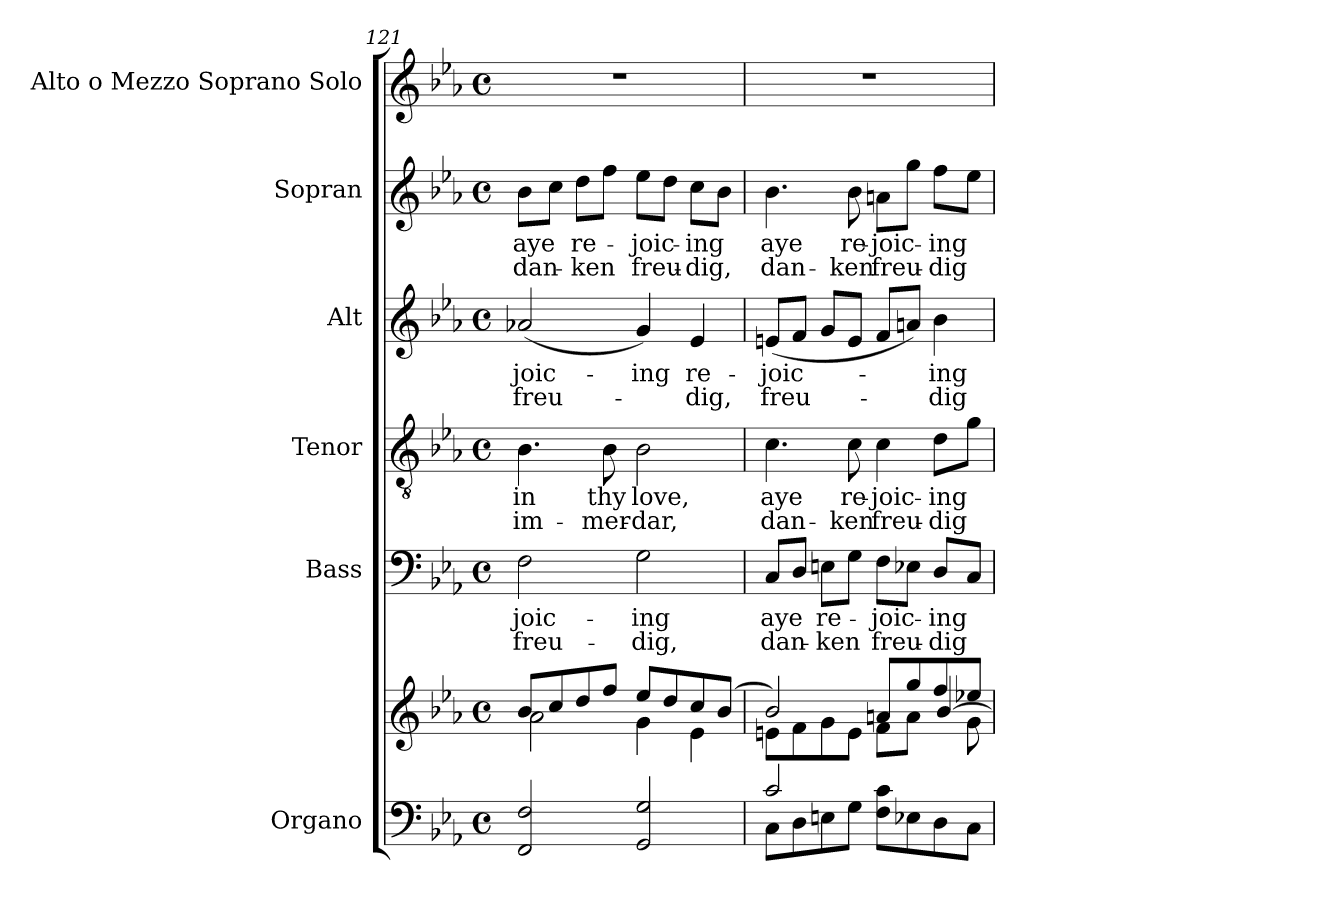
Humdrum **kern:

**kern	**kern	**kern	**text	**text	**kern	**text	**text	**kern	**text	**text	**kern	**text	**text	**kern
*part6	*part6	*part5	*part5	*part5	*part4	*part4	*part4	*part3	*part3	*part3	*part2	*part2	*part2	*part1
*staff7	*staff6	*staff5	*staff5	*staff5	*staff4	*staff4	*staff4	*staff3	*staff3	*staff3	*staff2	*staff2	*staff2	*staff1
*I"Organo	*	*I"Bass	*	*	*I"Tenor	*	*	*I"Alt	*	*	*I"Sopran	*	*	*I"Alto o Mezzo Soprano Solo
*	*	*I'B	*	*	*I'T	*	*	*I'A	*	*	*I'S	*	*	*I'S o l o
*clefF4	*clefG2	*clefF4	*	*	*clefGv2	*	*	*clefG2	*	*	*clefG2	*	*	*clefG2
*k[b-e-a-]	*k[b-e-a-]	*k[b-e-a-]	*	*	*k[b-e-a-]	*	*	*k[b-e-a-]	*	*	*k[b-e-a-]	*	*	*k[b-e-a-]
*M4/4	*M4/4	*M4/4	*	*	*M4/4	*	*	*M4/4	*	*	*M4/4	*	*	*M4/4
*met(c)	*met(c)	*met(c)	*	*	*met(c)	*	*	*met(c)	*	*	*met(c)	*	*	*met(c)
=121	=121	=121	=121	=121	=121	=121	=121	=121	=121	=121	=121	=121	=121	=121
*	*^	*	*	*	*	*	*	*	*	*	*	*	*	*
2FF/ 2F/	8b-/L	2a-\	2F\	-joic-	freu-	4.B-\	in	im-	(2a-X/	-joic-	freu-	8b-\L	aye	dan-	1r
.	8cc/	.	.	.	.	.	.	.	.	.	.	8cc\J	.	.	.
.	8dd/	.	.	.	.	.	.	.	.	.	.	8dd\L	re-	-ken	.
.	8ff/J	.	.	.	.	8B-\	thy	-mer-	.	.	.	8ff\J	.	.	.
2GG/ 2G/	8ee-/L	4g\	2G\	-ing	-dig,	2B-\	love,	-dar,	4g/)	-ing	.	8ee-\L	-joic-	freu-	.
.	8dd/	.	.	.	.	.	.	.	.	.	.	8dd\J	.	.	.
.	8cc/	4e-\	.	.	.	.	.	.	4e-/	re-	-dig,	8cc\L	-ing	-dig,	.
.	(8b-/J	.	.	.	.	.	.	.	.	.	.	8b-\J	.	.	.
=122	=122	=122	=122	=122	=122	=122	=122	=122	=122	=122	=122	=122	=122	=122	=122
*^	*	*^	*	*	*	*	*	*	*	*	*	*	*	*	*
2c/	8C\L	2b-/)	8en\L	2.ryy	8C/L	aye	dan-	4.c\	aye	dan-	(8en/L	-joic-	freu-	4.b-\	aye	dan-	1r
.	8D\	.	8f\	.	8D/J	.	.	.	.	.	8f/J	.	.	.	.	.	.
.	8En\	.	8g\	.	8En\L	re-	-ken	.	.	.	8g/L	.	.	.	.	.	.
.	8G\J	.	8e\J	.	8G\J	.	.	8c\	re-	-ken	8e/J	.	.	8b-\	re-	-ken	.
2ryy	8F\ 8c\L	8an/L	8f\L	.	8F\L	-joic-	freu-	4c\	-joic-	freu-	8f/L	.	.	8an\L	-joic-	freu-	.
.	8E-X\	8gg/	8a\J	.	8E-X\J	.	.	.	.	.	8an/J)	.	.	8gg\J	.	.	.
.	8D\	8ff/	8ryy	[4b-/	8D/L	-ing	-dig	8d\L	-ing	-dig	4b-\	-ing	-dig	8ff\L	-ing	-dig	.
.	8C\J	8ee-X/J	8g\	.	8C/J	.	.	8g\J	.	.	.	.	.	8ee-\J	.	.	.
*v	*v	*	*	*	*	*	*	*	*	*	*	*	*	*	*	*	*
*	*v	*v	*v	*	*	*	*	*	*	*	*	*	*	*	*	*
=	=	=	=	=	=	=	=	=	=	=	=	=	=	=
*-	*-	*-	*-	*-	*-	*-	*-	*-	*-	*-	*-	*-	*-	*-
